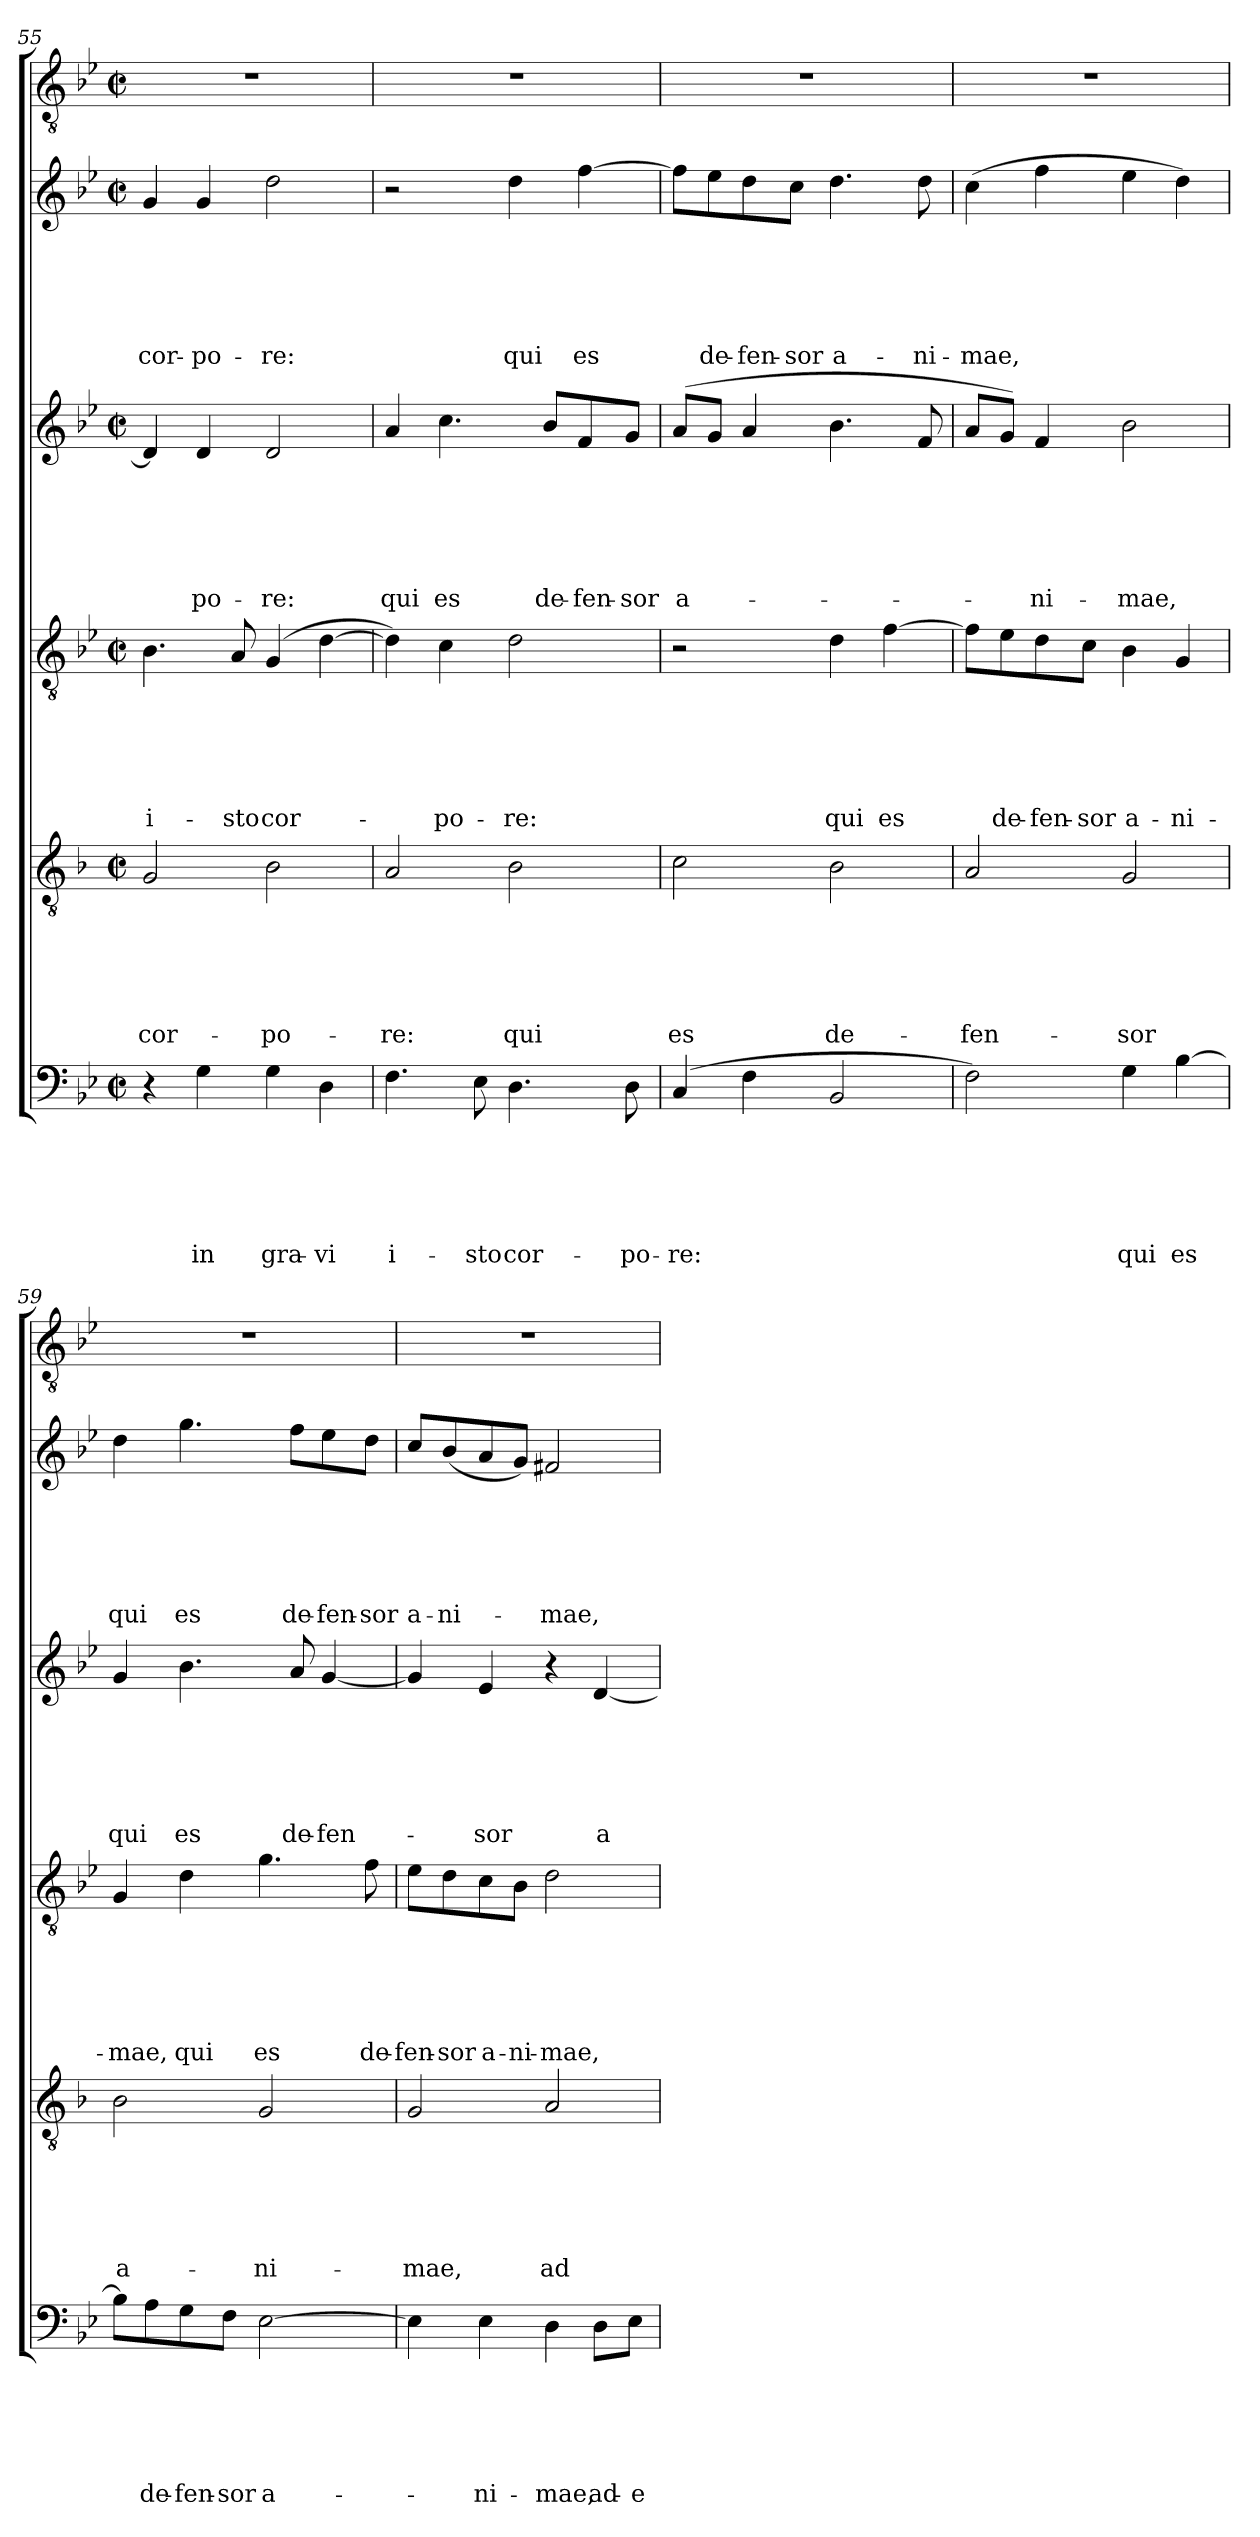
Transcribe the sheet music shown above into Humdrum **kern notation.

**kern	**text	**text	**text	**text	**text	**text	**kern	**text	**text	**text	**text	**text	**text	**kern	**text	**text	**text	**text	**text	**text	**kern	**text	**text	**text	**text	**text	**text	**kern	**text	**text	**text	**text	**text	**text	**kern
*part6	*part6	*part6	*part6	*part6	*part6	*part6	*part5	*part5	*part5	*part5	*part5	*part5	*part5	*part4	*part4	*part4	*part4	*part4	*part4	*part4	*part3	*part3	*part3	*part3	*part3	*part3	*part3	*part2	*part2	*part2	*part2	*part2	*part2	*part2	*part1
*staff6	*staff6	*staff6	*staff6	*staff6	*staff6	*staff6	*staff5	*staff5	*staff5	*staff5	*staff5	*staff5	*staff5	*staff4	*staff4	*staff4	*staff4	*staff4	*staff4	*staff4	*staff3	*staff3	*staff3	*staff3	*staff3	*staff3	*staff3	*staff2	*staff2	*staff2	*staff2	*staff2	*staff2	*staff2	*staff1
*clefF4	*	*	*	*	*	*	*clefGv2	*	*	*	*	*	*	*clefGv2	*	*	*	*	*	*	*clefG2	*	*	*	*	*	*	*clefG2	*	*	*	*	*	*	*clefGv2
*k[b-e-]	*	*	*	*	*	*	*k[b-]	*	*	*	*	*	*	*k[b-e-]	*	*	*	*	*	*	*k[b-e-]	*	*	*	*	*	*	*k[b-e-]	*	*	*	*	*	*	*k[b-e-]
*g:	*	*	*	*	*	*	*d:	*	*	*	*	*	*	*g:	*	*	*	*	*	*	*g:	*	*	*	*	*	*	*g:	*	*	*	*	*	*	*g:
*M2/2	*	*	*	*	*	*	*M2/2	*	*	*	*	*	*	*M2/2	*	*	*	*	*	*	*M2/2	*	*	*	*	*	*	*M2/2	*	*	*	*	*	*	*M2/2
*met(c|)	*	*	*	*	*	*	*met(c|)	*	*	*	*	*	*	*met(c|)	*	*	*	*	*	*	*met(c|)	*	*	*	*	*	*	*met(c|)	*	*	*	*	*	*	*met(c|)
=55	=55	=55	=55	=55	=55	=55	=55	=55	=55	=55	=55	=55	=55	=55	=55	=55	=55	=55	=55	=55	=55	=55	=55	=55	=55	=55	=55	=55	=55	=55	=55	=55	=55	=55	=55
!	!	!	!	!	!	!	!	!	!	!	!	!	!LO:LY:b	!	!	!	!	!	!	!LO:LY:b	!	!	!	!	!	!	!	!	!	!	!	!	!	!LO:LY:b	!
4r	.	.	.	.	.	.	2G/	.	.	.	.	.	cor-	4.B-\	.	.	.	.	.	i-	4d/]	.	.	.	.	.	.	4g/	.	.	.	.	.	cor-	1r
!	!	!	!	!	!	!LO:LY:b	!	!	!	!	!	!	!	!	!	!	!	!	!	!	!	!	!	!	!	!	!LO:LY:b	!	!	!	!	!	!	!LO:LY:b	!
4G\	.	.	.	.	.	in	.	.	.	.	.	.	.	.	.	.	.	.	.	.	4d/	.	.	.	.	.	-po-	4g/	.	.	.	.	.	-po-	.
!	!	!	!	!	!	!	!	!	!	!	!	!	!	!	!	!	!	!	!	!LO:LY:b	!	!	!	!	!	!	!	!	!	!	!	!	!	!	!
.	.	.	.	.	.	.	.	.	.	.	.	.	.	8A/	.	.	.	.	.	-sto	.	.	.	.	.	.	.	.	.	.	.	.	.	.	.
!	!	!	!	!	!	!LO:LY:b	!	!	!	!	!	!	!LO:LY:b	!	!	!	!	!	!	!LO:LY:b	!	!	!	!	!	!	!LO:LY:b	!	!	!	!	!	!	!LO:LY:b	!
4G\	.	.	.	.	.	gra-	2B-\	.	.	.	.	.	-po-	(>4G/	.	.	.	.	.	cor-	2d/	.	.	.	.	.	-re:	2dd\	.	.	.	.	.	-re:	.
!	!	!	!	!	!	!LO:LY:b	!	!	!	!	!	!	!	!	!	!	!	!	!	!	!	!	!	!	!	!	!	!	!	!	!	!	!	!	!
4D\	.	.	.	.	.	-vi	.	.	.	.	.	.	.	[4d\	.	.	.	.	.	.	.	.	.	.	.	.	.	.	.	.	.	.	.	.	.
=56	=56	=56	=56	=56	=56	=56	=56	=56	=56	=56	=56	=56	=56	=56	=56	=56	=56	=56	=56	=56	=56	=56	=56	=56	=56	=56	=56	=56	=56	=56	=56	=56	=56	=56	=56
!	!	!	!	!	!	!LO:LY:b	!	!	!	!	!	!	!LO:LY:b	!	!	!	!	!	!	!	!	!	!	!	!	!	!LO:LY:b	!	!	!	!	!	!	!	!
4.F\	.	.	.	.	.	i-	2A/	.	.	.	.	.	-re:	4d\])	.	.	.	.	.	.	4a/	.	.	.	.	.	qui	2r	.	.	.	.	.	.	1r
!	!	!	!	!	!	!	!	!	!	!	!	!	!	!	!	!	!	!	!	!LO:LY:b	!	!	!	!	!	!	!LO:LY:b	!	!	!	!	!	!	!	!
.	.	.	.	.	.	.	.	.	.	.	.	.	.	4c\	.	.	.	.	.	-po-	4.cc\	.	.	.	.	.	es	.	.	.	.	.	.	.	.
!	!	!	!	!	!	!LO:LY:b	!	!	!	!	!	!	!	!	!	!	!	!	!	!	!	!	!	!	!	!	!	!	!	!	!	!	!	!	!
8E-\	.	.	.	.	.	-sto	.	.	.	.	.	.	.	.	.	.	.	.	.	.	.	.	.	.	.	.	.	.	.	.	.	.	.	.	.
!	!	!	!	!	!	!LO:LY:b	!	!	!	!	!	!	!LO:LY:b	!	!	!	!	!	!	!LO:LY:b	!	!	!	!	!	!	!	!	!	!	!	!	!	!LO:LY:b	!
4.D\	.	.	.	.	.	cor-	2B-\	.	.	.	.	.	qui	2d\	.	.	.	.	.	-re:	.	.	.	.	.	.	.	4dd\	.	.	.	.	.	qui	.
!	!	!	!	!	!	!	!	!	!	!	!	!	!	!	!	!	!	!	!	!	!	!	!	!	!	!	!LO:LY:b	!	!	!	!	!	!	!	!
.	.	.	.	.	.	.	.	.	.	.	.	.	.	.	.	.	.	.	.	.	8b-/L	.	.	.	.	.	de-	.	.	.	.	.	.	.	.
!	!	!	!	!	!	!	!	!	!	!	!	!	!	!	!	!	!	!	!	!	!	!	!	!	!	!	!LO:LY:b	!	!	!	!	!	!	!LO:LY:b	!
.	.	.	.	.	.	.	.	.	.	.	.	.	.	.	.	.	.	.	.	.	8f/	.	.	.	.	.	-fen-	[4ff\	.	.	.	.	.	es	.
!	!	!	!	!	!	!LO:LY:b	!	!	!	!	!	!	!	!	!	!	!	!	!	!	!	!	!	!	!	!	!LO:LY:b	!	!	!	!	!	!	!	!
8D\	.	.	.	.	.	-po-	.	.	.	.	.	.	.	.	.	.	.	.	.	.	8g/J	.	.	.	.	.	-sor	.	.	.	.	.	.	.	.
=57	=57	=57	=57	=57	=57	=57	=57	=57	=57	=57	=57	=57	=57	=57	=57	=57	=57	=57	=57	=57	=57	=57	=57	=57	=57	=57	=57	=57	=57	=57	=57	=57	=57	=57	=57
!	!	!	!	!	!	!LO:LY:b	!	!	!	!	!	!	!LO:LY:b	!	!	!	!	!	!	!	!	!	!	!	!	!	!LO:LY:b	!	!	!	!	!	!	!	!
(>4C/	.	.	.	.	.	-re:	2c\	.	.	.	.	.	es	2r	.	.	.	.	.	.	(>8a/L	.	.	.	.	.	a-	8ff\L]	.	.	.	.	.	.	1r
!	!	!	!	!	!	!	!	!	!	!	!	!	!	!	!	!	!	!	!	!	!	!	!	!	!	!	!	!	!	!	!	!	!	!LO:LY:b	!
.	.	.	.	.	.	.	.	.	.	.	.	.	.	.	.	.	.	.	.	.	8g/J	.	.	.	.	.	.	8ee-\	.	.	.	.	.	de-	.
!	!	!	!	!	!	!	!	!	!	!	!	!	!	!	!	!	!	!	!	!	!	!	!	!	!	!	!	!	!	!	!	!	!	!LO:LY:b	!
4F\	.	.	.	.	.	.	.	.	.	.	.	.	.	.	.	.	.	.	.	.	4a/	.	.	.	.	.	.	8dd\	.	.	.	.	.	-fen-	.
!	!	!	!	!	!	!	!	!	!	!	!	!	!	!	!	!	!	!	!	!	!	!	!	!	!	!	!	!	!	!	!	!	!	!LO:LY:b	!
.	.	.	.	.	.	.	.	.	.	.	.	.	.	.	.	.	.	.	.	.	.	.	.	.	.	.	.	8cc\J	.	.	.	.	.	-sor	.
!	!	!	!	!	!	!	!	!	!	!	!	!	!LO:LY:b	!	!	!	!	!	!	!LO:LY:b	!	!	!	!	!	!	!	!	!	!	!	!	!	!LO:LY:b	!
2BB-/	.	.	.	.	.	.	2B-\	.	.	.	.	.	de-	4d\	.	.	.	.	.	qui	4.b-\	.	.	.	.	.	.	4.dd\	.	.	.	.	.	a-	.
!	!	!	!	!	!	!	!	!	!	!	!	!	!	!	!	!	!	!	!	!LO:LY:b	!	!	!	!	!	!	!	!	!	!	!	!	!	!	!
.	.	.	.	.	.	.	.	.	.	.	.	.	.	[4f\	.	.	.	.	.	es	.	.	.	.	.	.	.	.	.	.	.	.	.	.	.
!	!	!	!	!	!	!	!	!	!	!	!	!	!	!	!	!	!	!	!	!	!	!	!	!	!	!	!	!	!	!	!	!	!	!LO:LY:b	!
.	.	.	.	.	.	.	.	.	.	.	.	.	.	.	.	.	.	.	.	.	8f/	.	.	.	.	.	.	8dd\	.	.	.	.	.	-ni-	.
=58	=58	=58	=58	=58	=58	=58	=58	=58	=58	=58	=58	=58	=58	=58	=58	=58	=58	=58	=58	=58	=58	=58	=58	=58	=58	=58	=58	=58	=58	=58	=58	=58	=58	=58	=58
!	!	!	!	!	!	!	!	!	!	!	!	!	!LO:LY:b	!	!	!	!	!	!	!	!	!	!	!	!	!	!	!	!	!	!	!	!	!LO:LY:b	!
2F\)	.	.	.	.	.	.	2A/	.	.	.	.	.	-fen-	8f\L]	.	.	.	.	.	.	8a/L	.	.	.	.	.	.	(>4cc\	.	.	.	.	.	-mae,	1r
!	!	!	!	!	!	!	!	!	!	!	!	!	!	!	!	!	!	!	!	!LO:LY:b	!	!	!	!	!	!	!	!	!	!	!	!	!	!	!
.	.	.	.	.	.	.	.	.	.	.	.	.	.	8e-\	.	.	.	.	.	de-	8g/J)	.	.	.	.	.	.	.	.	.	.	.	.	.	.
!	!	!	!	!	!	!	!	!	!	!	!	!	!	!	!	!	!	!	!	!LO:LY:b	!	!	!	!	!	!	!LO:LY:b	!	!	!	!	!	!	!	!
.	.	.	.	.	.	.	.	.	.	.	.	.	.	8d\	.	.	.	.	.	-fen-	4f/	.	.	.	.	.	-ni-	4ff\	.	.	.	.	.	.	.
!	!	!	!	!	!	!	!	!	!	!	!	!	!	!	!	!	!	!	!	!LO:LY:b	!	!	!	!	!	!	!	!	!	!	!	!	!	!	!
.	.	.	.	.	.	.	.	.	.	.	.	.	.	8c\J	.	.	.	.	.	-sor	.	.	.	.	.	.	.	.	.	.	.	.	.	.	.
!	!	!	!	!	!	!LO:LY:b	!	!	!	!	!	!	!LO:LY:b	!	!	!	!	!	!	!LO:LY:b	!	!	!	!	!	!	!LO:LY:b	!	!	!	!	!	!	!	!
4G\	.	.	.	.	.	qui	2G/	.	.	.	.	.	-sor	4B-\	.	.	.	.	.	a-	2b-\	.	.	.	.	.	-mae,	4ee-\	.	.	.	.	.	.	.
!	!	!	!	!	!	!LO:LY:b	!	!	!	!	!	!	!	!	!	!	!	!	!	!LO:LY:b	!	!	!	!	!	!	!	!	!	!	!	!	!	!	!
[4B-\	.	.	.	.	.	es	.	.	.	.	.	.	.	4G/	.	.	.	.	.	-ni-	.	.	.	.	.	.	.	4dd\)	.	.	.	.	.	.	.
!!LO:PB:g=z
=59	=59	=59	=59	=59	=59	=59	=59	=59	=59	=59	=59	=59	=59	=59	=59	=59	=59	=59	=59	=59	=59	=59	=59	=59	=59	=59	=59	=59	=59	=59	=59	=59	=59	=59	=59
!	!	!	!	!	!	!	!	!	!	!	!	!	!LO:LY:b	!	!	!	!	!	!	!LO:LY:b	!	!	!	!	!	!	!LO:LY:b	!	!	!	!	!	!	!LO:LY:b	!
8B-\L]	.	.	.	.	.	.	2B-\	.	.	.	.	.	a-	4G/	.	.	.	.	.	-mae,	4g/	.	.	.	.	.	qui	4dd\	.	.	.	.	.	qui	1r
!	!	!	!	!	!	!LO:LY:b	!	!	!	!	!	!	!	!	!	!	!	!	!	!	!	!	!	!	!	!	!	!	!	!	!	!	!	!	!
8A\	.	.	.	.	.	de-	.	.	.	.	.	.	.	.	.	.	.	.	.	.	.	.	.	.	.	.	.	.	.	.	.	.	.	.	.
!	!	!	!	!	!	!LO:LY:b	!	!	!	!	!	!	!	!	!	!	!	!	!	!LO:LY:b	!	!	!	!	!	!	!LO:LY:b	!	!	!	!	!	!	!LO:LY:b	!
8G\	.	.	.	.	.	-fen-	.	.	.	.	.	.	.	4d\	.	.	.	.	.	qui	4.b-\	.	.	.	.	.	es	4.gg\	.	.	.	.	.	es	.
!	!	!	!	!	!	!LO:LY:b	!	!	!	!	!	!	!	!	!	!	!	!	!	!	!	!	!	!	!	!	!	!	!	!	!	!	!	!	!
8F\J	.	.	.	.	.	-sor	.	.	.	.	.	.	.	.	.	.	.	.	.	.	.	.	.	.	.	.	.	.	.	.	.	.	.	.	.
!	!	!	!	!	!	!LO:LY:b	!	!	!	!	!	!	!LO:LY:b	!	!	!	!	!	!	!LO:LY:b	!	!	!	!	!	!	!	!	!	!	!	!	!	!	!
[2E-\	.	.	.	.	.	a-	2G/	.	.	.	.	.	-ni-	4.g\	.	.	.	.	.	es	.	.	.	.	.	.	.	.	.	.	.	.	.	.	.
!	!	!	!	!	!	!	!	!	!	!	!	!	!	!	!	!	!	!	!	!	!	!	!	!	!	!	!LO:LY:b	!	!	!	!	!	!	!LO:LY:b	!
.	.	.	.	.	.	.	.	.	.	.	.	.	.	.	.	.	.	.	.	.	8a/	.	.	.	.	.	de-	8ff\L	.	.	.	.	.	de-	.
!	!	!	!	!	!	!	!	!	!	!	!	!	!	!	!	!	!	!	!	!	!	!	!	!	!	!	!LO:LY:b	!	!	!	!	!	!	!LO:LY:b	!
.	.	.	.	.	.	.	.	.	.	.	.	.	.	.	.	.	.	.	.	.	[4g/	.	.	.	.	.	-fen-	8ee-\	.	.	.	.	.	-fen-	.
!	!	!	!	!	!	!	!	!	!	!	!	!	!	!	!	!	!	!	!	!LO:LY:b	!	!	!	!	!	!	!	!	!	!	!	!	!	!LO:LY:b	!
.	.	.	.	.	.	.	.	.	.	.	.	.	.	8f\	.	.	.	.	.	de-	.	.	.	.	.	.	.	8dd\J	.	.	.	.	.	-sor	.
=60	=60	=60	=60	=60	=60	=60	=60	=60	=60	=60	=60	=60	=60	=60	=60	=60	=60	=60	=60	=60	=60	=60	=60	=60	=60	=60	=60	=60	=60	=60	=60	=60	=60	=60	=60
!	!	!	!	!	!	!	!	!	!	!	!	!	!LO:LY:b	!	!	!	!	!	!	!LO:LY:b	!	!	!	!	!	!	!	!	!	!	!	!	!	!LO:LY:b	!
4E-\]	.	.	.	.	.	.	2G/	.	.	.	.	.	-mae,	8e-\L	.	.	.	.	.	-fen-	4g/]	.	.	.	.	.	.	8cc/L	.	.	.	.	.	a-	1r
!	!	!	!	!	!	!	!	!	!	!	!	!	!	!	!	!	!	!	!	!LO:LY:b	!	!	!	!	!	!	!	!	!	!	!	!	!	!LO:LY:b	!
.	.	.	.	.	.	.	.	.	.	.	.	.	.	8d\	.	.	.	.	.	-sor	.	.	.	.	.	.	.	(<8b-/	.	.	.	.	.	-ni-	.
!	!	!	!	!	!	!LO:LY:b	!	!	!	!	!	!	!	!	!	!	!	!	!	!LO:LY:b	!	!	!	!	!	!	!LO:LY:b	!	!	!	!	!	!	!	!
4E-\	.	.	.	.	.	-ni-	.	.	.	.	.	.	.	8c\	.	.	.	.	.	a-	4e-/	.	.	.	.	.	-sor	8a/	.	.	.	.	.	.	.
!	!	!	!	!	!	!	!	!	!	!	!	!	!	!	!	!	!	!	!	!LO:LY:b	!	!	!	!	!	!	!	!	!	!	!	!	!	!	!
.	.	.	.	.	.	.	.	.	.	.	.	.	.	8B-\J	.	.	.	.	.	-ni-	.	.	.	.	.	.	.	8g/J)	.	.	.	.	.	.	.
!	!	!	!	!	!	!LO:LY:b	!	!	!	!	!	!	!LO:LY:b	!	!	!	!	!	!	!LO:LY:b	!	!	!	!	!	!	!	!	!	!	!	!	!	!LO:LY:b	!
4D\	.	.	.	.	.	-mae,	2A/	.	.	.	.	.	ad-	2d\	.	.	.	.	.	-mae,	4r	.	.	.	.	.	.	2f#X/	.	.	.	.	.	-mae,	.
!	!	!	!	!	!	!LO:LY:b	!	!	!	!	!	!	!	!	!	!	!	!	!	!	!	!	!	!	!	!	!LO:LY:b	!	!	!	!	!	!	!	!
8D\L	.	.	.	.	.	ad-	.	.	.	.	.	.	.	.	.	.	.	.	.	.	[4d/	.	.	.	.	.	a-	.	.	.	.	.	.	.	.
!	!	!	!	!	!	!LO:LY:b	!	!	!	!	!	!	!	!	!	!	!	!	!	!	!	!	!	!	!	!	!	!	!	!	!	!	!	!	!
8E-\J	.	.	.	.	.	-e-	.	.	.	.	.	.	.	.	.	.	.	.	.	.	.	.	.	.	.	.	.	.	.	.	.	.	.	.	.
=	=	=	=	=	=	=	=	=	=	=	=	=	=	=	=	=	=	=	=	=	=	=	=	=	=	=	=	=	=	=	=	=	=	=	=
*-	*-	*-	*-	*-	*-	*-	*-	*-	*-	*-	*-	*-	*-	*-	*-	*-	*-	*-	*-	*-	*-	*-	*-	*-	*-	*-	*-	*-	*-	*-	*-	*-	*-	*-	*-
